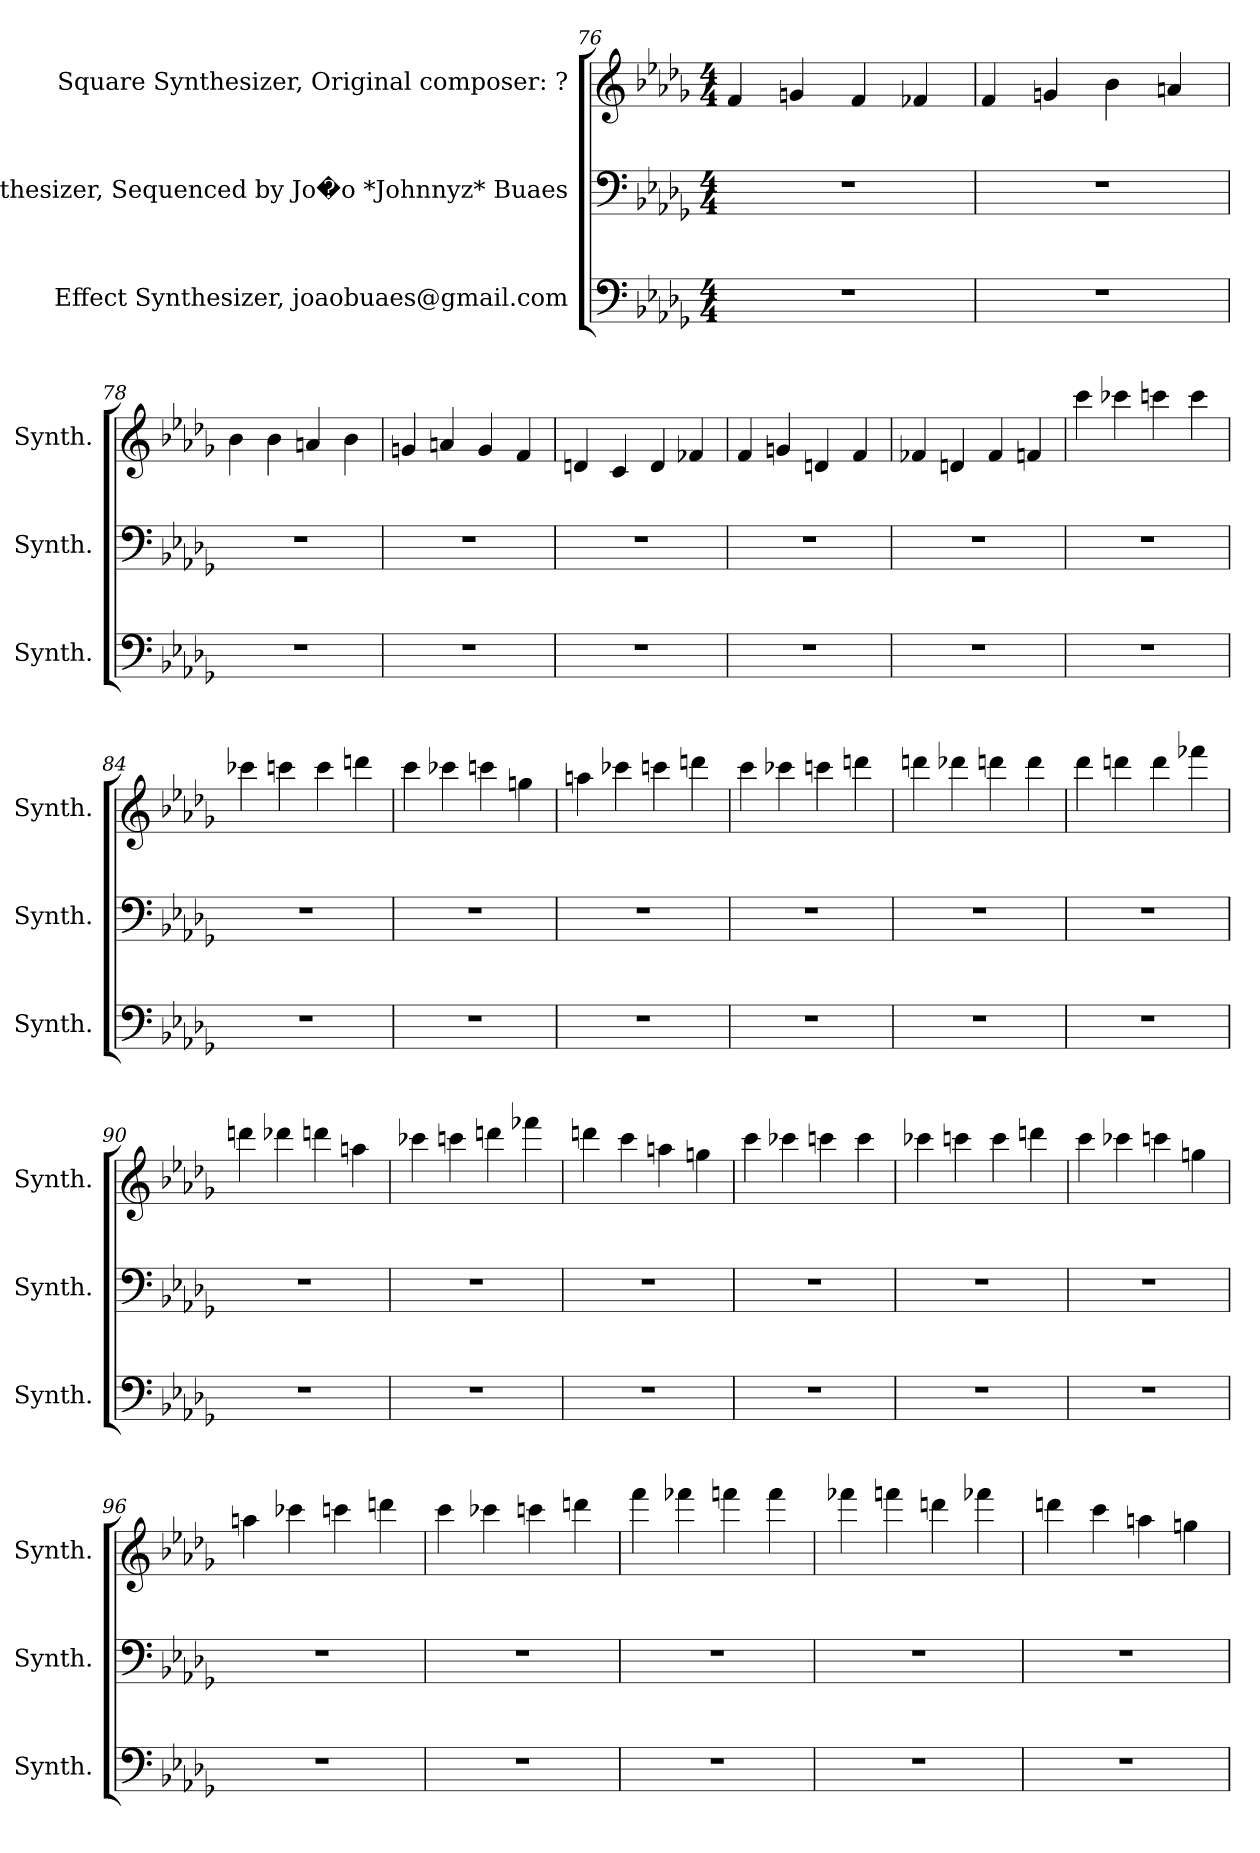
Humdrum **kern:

**kern	**kern	**kern
*part3	*part2	*part1
*staff3	*staff2	*staff1
*I"Effect Synthesizer, joaobuaes@gmail.com	*I"Saw Synthesizer, Sequenced by Jo�o *Johnnyz* Buaes	*I"Square Synthesizer, Original composer: ?
*I'Synth.	*I'Synth.	*I'Synth.
*clefF4	*clefF4	*clefG2
*k[b-e-a-d-g-]	*k[b-e-a-d-g-]	*k[b-e-a-d-g-]
*M4/4	*M4/4	*M4/4
=76	=76	=76
1r	1r	4f/
.	.	4gn/
.	.	4f/
.	.	4f-X/
=77	=77	=77
1r	1r	4f/
.	.	4gn/
.	.	4b-\
.	.	4an/
=78	=78	=78
1r	1r	4b-\
.	.	4b-\
.	.	4an/
.	.	4b-\
!!LO:PB:g=z
=79	=79	=79
1r	1r	4gn/
.	.	4an/
.	.	4g/
.	.	4f/
=80	=80	=80
1r	1r	4dn/
.	.	4c/
.	.	4d/
.	.	4f-X/
=81	=81	=81
1r	1r	4f/
.	.	4gn/
.	.	4dn/
.	.	4f/
=82	=82	=82
1r	1r	4f-X/
.	.	4dn/
.	.	4f-/
.	.	4fn/
=83	=83	=83
1r	1r	4ccc\
.	.	4ccc-X\
.	.	4cccn\
.	.	4ccc\
=84	=84	=84
1r	1r	4ccc-X\
.	.	4cccn\
.	.	4ccc\
.	.	4dddn\
!!LO:LB:g=z
=85	=85	=85
1r	1r	4ccc\
.	.	4ccc-X\
.	.	4cccn\
.	.	4ggn\
=86	=86	=86
1r	1r	4aan\
.	.	4ccc-X\
.	.	4cccn\
.	.	4dddn\
=87	=87	=87
1r	1r	4ccc\
.	.	4ccc-X\
.	.	4cccn\
.	.	4dddn\
=88	=88	=88
1r	1r	4dddn\
.	.	4ddd-X\
.	.	4dddn\
.	.	4ddd\
=89	=89	=89
1r	1r	4ddd-\
.	.	4dddn\
.	.	4ddd\
.	.	4fff-X\
!!LO:LB:g=z
=90	=90	=90
1r	1r	4dddn\
.	.	4ddd-X\
.	.	4dddn\
.	.	4aan\
=91	=91	=91
1r	1r	4ccc-X\
.	.	4cccn\
.	.	4dddn\
.	.	4fff-X\
=92	=92	=92
1r	1r	4dddn\
.	.	4ccc\
.	.	4aan\
.	.	4ggn\
=93	=93	=93
1r	1r	4ccc\
.	.	4ccc-X\
.	.	4cccn\
.	.	4ccc\
=94	=94	=94
1r	1r	4ccc-X\
.	.	4cccn\
.	.	4ccc\
.	.	4dddn\
!!LO:LB:g=z
=95	=95	=95
1r	1r	4ccc\
.	.	4ccc-X\
.	.	4cccn\
.	.	4ggn\
=96	=96	=96
1r	1r	4aan\
.	.	4ccc-X\
.	.	4cccn\
.	.	4dddn\
=97	=97	=97
1r	1r	4ccc\
.	.	4ccc-X\
.	.	4cccn\
.	.	4dddn\
=98	=98	=98
1r	1r	4fff\
.	.	4fff-X\
.	.	4fffn\
.	.	4fff\
=99	=99	=99
1r	1r	4fff-X\
.	.	4fffn\
.	.	4dddn\
.	.	4fff-X\
!!LO:PB:g=z
=100	=100	=100
1r	1r	4dddn\
.	.	4ccc\
.	.	4aan\
.	.	4ggn\
=	=	=
*-	*-	*-
